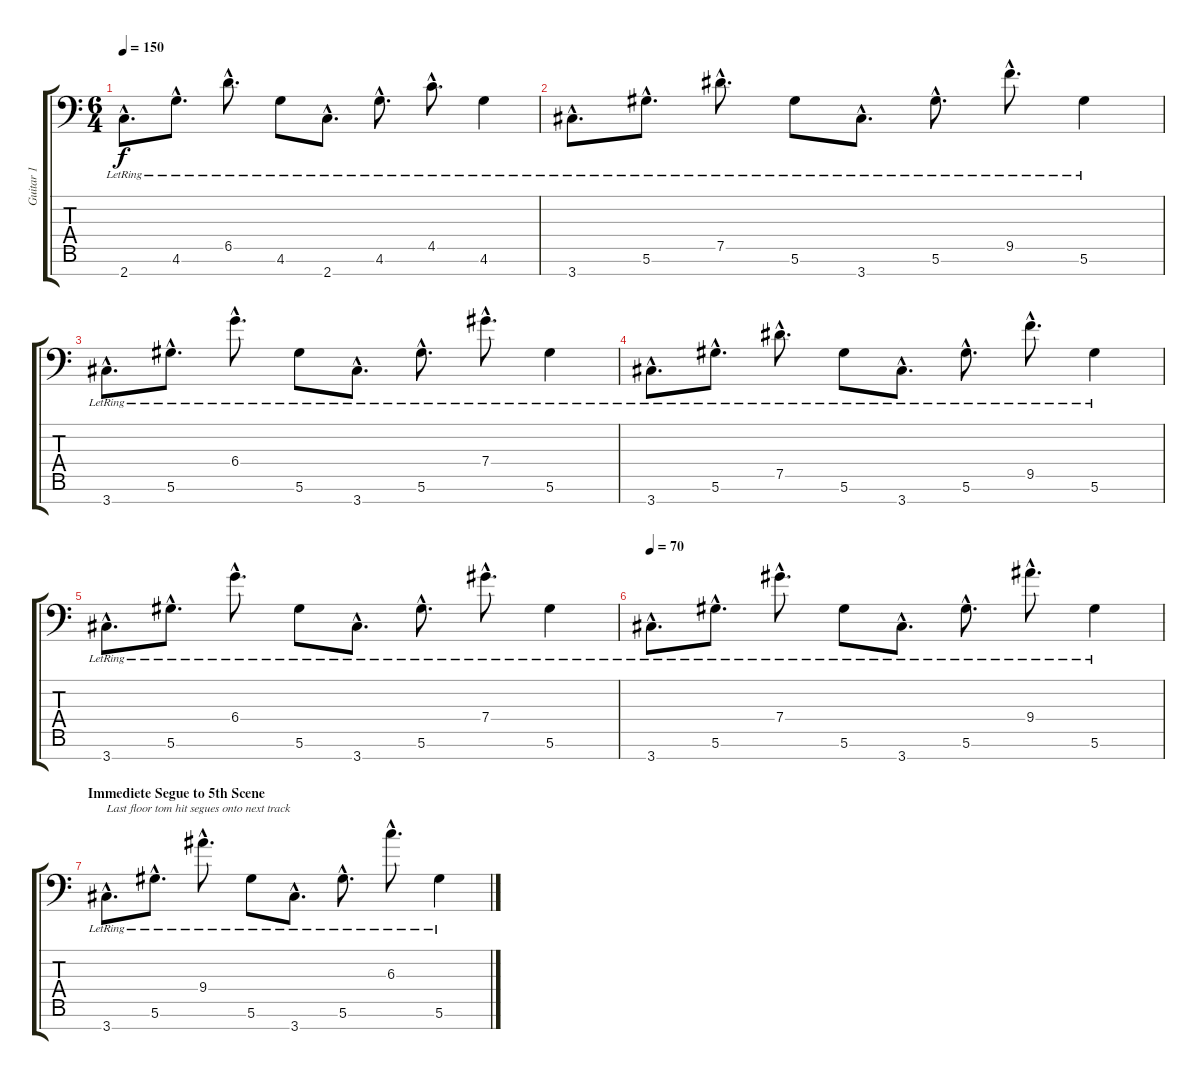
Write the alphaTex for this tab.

\track ("Guitar 1" "Guitar 1") {instrument distortionguitar}
\staff {score tabs}
\tuning (Eb4 Bb3 Gb3 Db3 Ab2 Eb2 Bb1) {hide}
\ts (6 4)
\tempo 150
\clef f4
\ks c
2.7{hac lr}.8{d dy f} 4.6{hac lr}.8{d} 6.5{hac lr}.8{d} 4.6{lr}.8 2.7{hac lr}.8{d} 4.6{hac lr}.8{d} 4.5{hac lr}.8{d} 4.6{lr}.4 |
3.7{hac lr}.8{d} 5.6{hac lr}.8{d} 7.5{hac lr}.8{d} 5.6{lr}.8 3.7{hac lr}.8{d} 5.6{hac lr}.8{d} 9.5{hac lr}.8{d} 5.6{lr}.4 |
3.7{hac lr}.8{d} 5.6{hac lr}.8{d} 6.4{hac lr}.8{d} 5.6{lr}.8 3.7{hac lr}.8{d} 5.6{hac lr}.8{d} 7.4{hac lr}.8{d} 5.6{lr}.4 |
3.7{hac lr}.8{d} 5.6{hac lr}.8{d} 7.5{hac lr}.8{d} 5.6{lr}.8 3.7{hac lr}.8{d} 5.6{hac lr}.8{d} 9.5{hac lr}.8{d} 5.6{lr}.4 |
3.7{hac lr}.8{d} 5.6{hac lr}.8{d} 6.4{hac lr}.8{d} 5.6{lr}.8 3.7{hac lr}.8{d} 5.6{hac lr}.8{d} 7.4{hac lr}.8{d} 5.6{lr}.4 |
\tempo 70
3.7{hac lr}.8{d} 5.6{hac lr}.8{d} 7.4{hac lr}.8{d} 5.6{lr}.8 3.7{hac lr}.8{d} 5.6{hac lr}.8{d} 9.4{hac lr}.8{d} 5.6{lr}.4 |
\section ("" "Immediete Segue to 5th Scene")
3.7{hac lr}.8{d txt "Last floor tom hit segues onto next track"} 5.6{hac lr}.8{d} 9.4{hac lr}.8{d} 5.6{lr}.8 3.7{hac lr}.8{d} 5.6{hac lr}.8{d} 6.3{hac lr}.8{d} 5.6{lr}.4
